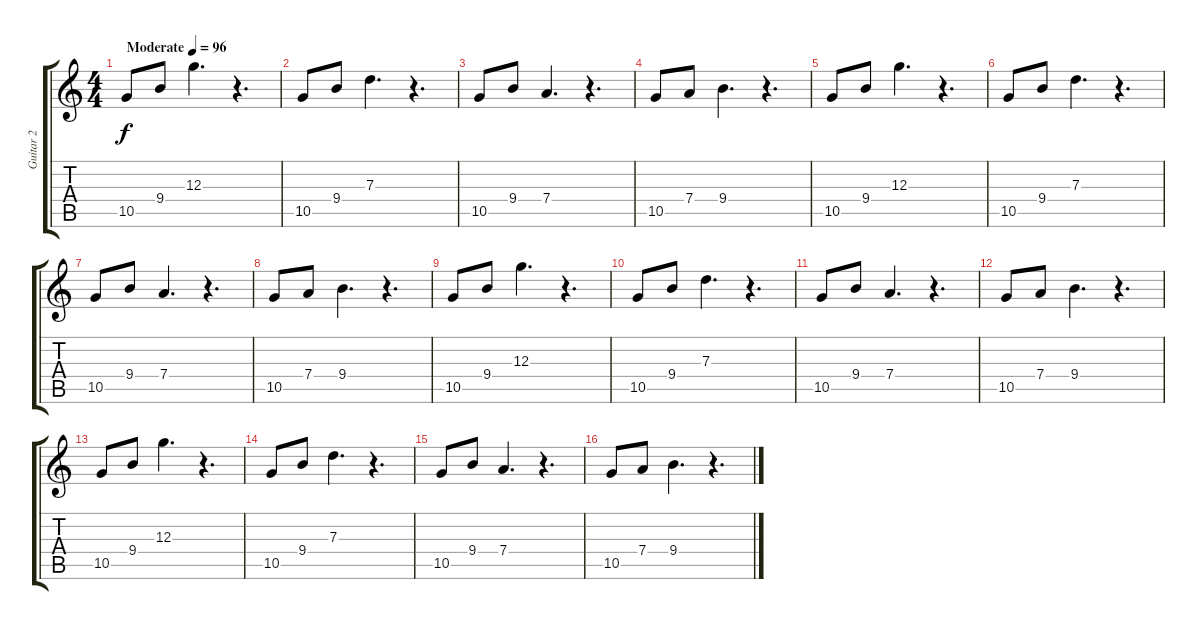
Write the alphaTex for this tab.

\track ("Guitar 2" "Guitar 2") {instrument electricguitarclean}
\staff {score tabs}
\tuning (E4 B3 G3 D3 A2 E2) {hide}
\ts (4 4)
\tempo (96 "Moderate")
\clef g2
\ks c
10.5.8{dy f instrument electricguitarclean} 9.4.8 12.3.4{d} r.4{d} |
10.5.8 9.4.8 7.3.4{d} r.4{d} |
10.5.8 9.4.8 7.4.4{d} r.4{d} |
10.5.8 7.4.8 9.4.4{d} r.4{d} |
10.5.8 9.4.8 12.3.4{d} r.4{d} |
10.5.8 9.4.8 7.3.4{d} r.4{d} |
10.5.8 9.4.8 7.4.4{d} r.4{d} |
10.5.8 7.4.8 9.4.4{d} r.4{d} |
10.5.8 9.4.8 12.3.4{d} r.4{d} |
10.5.8 9.4.8 7.3.4{d} r.4{d} |
10.5.8 9.4.8 7.4.4{d} r.4{d} |
10.5.8 7.4.8 9.4.4{d} r.4{d} |
10.5.8 9.4.8 12.3.4{d} r.4{d} |
10.5.8 9.4.8 7.3.4{d} r.4{d} |
10.5.8 9.4.8 7.4.4{d} r.4{d} |
10.5.8 7.4.8 9.4.4{d} r.4{d}
